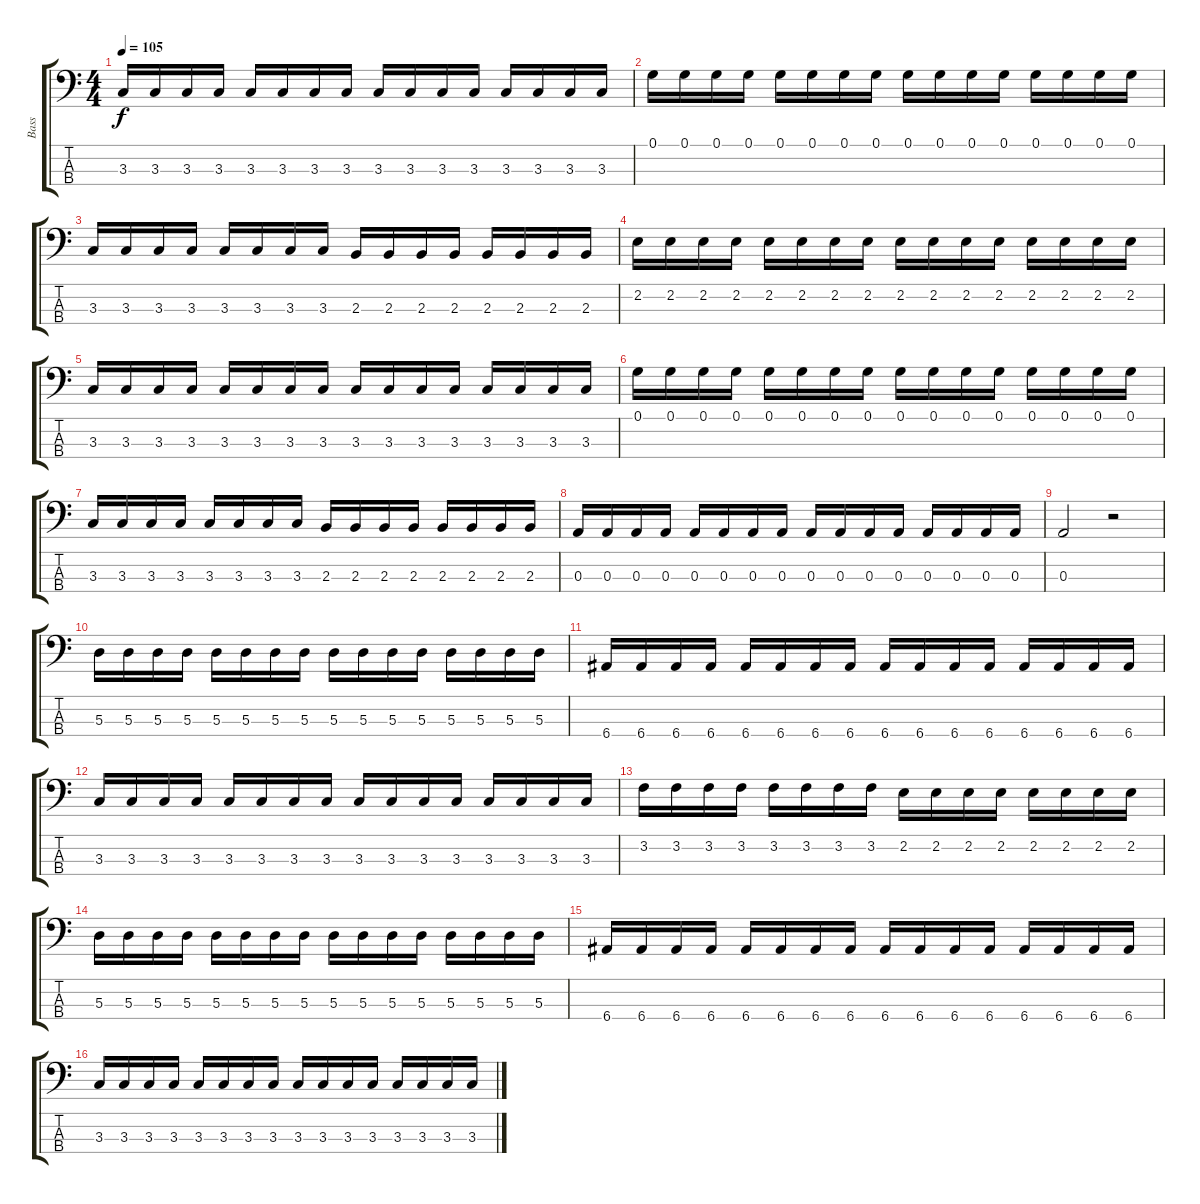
\track ("Bass" "Bass") {instrument electricbassfinger}
\staff {score tabs}
\tuning (G2 D2 A1 E1) {hide}
\ts (4 4)
\tempo 105
\clef f4
\ks c
3.3.16{dy f} 3.3.16 3.3.16 3.3.16 3.3.16 3.3.16 3.3.16 3.3.16 3.3.16 3.3.16 3.3.16 3.3.16 3.3.16 3.3.16 3.3.16 3.3.16 |
0.1.16 0.1.16 0.1.16 0.1.16 0.1.16 0.1.16 0.1.16 0.1.16 0.1.16 0.1.16 0.1.16 0.1.16 0.1.16 0.1.16 0.1.16 0.1.16 |
3.3.16 3.3.16 3.3.16 3.3.16 3.3.16 3.3.16 3.3.16 3.3.16 2.3.16 2.3.16 2.3.16 2.3.16 2.3.16 2.3.16 2.3.16 2.3.16 |
2.2.16 2.2.16 2.2.16 2.2.16 2.2.16 2.2.16 2.2.16 2.2.16 2.2.16 2.2.16 2.2.16 2.2.16 2.2.16 2.2.16 2.2.16 2.2.16 |
3.3.16 3.3.16 3.3.16 3.3.16 3.3.16 3.3.16 3.3.16 3.3.16 3.3.16 3.3.16 3.3.16 3.3.16 3.3.16 3.3.16 3.3.16 3.3.16 |
0.1.16 0.1.16 0.1.16 0.1.16 0.1.16 0.1.16 0.1.16 0.1.16 0.1.16 0.1.16 0.1.16 0.1.16 0.1.16 0.1.16 0.1.16 0.1.16 |
3.3.16 3.3.16 3.3.16 3.3.16 3.3.16 3.3.16 3.3.16 3.3.16 2.3.16 2.3.16 2.3.16 2.3.16 2.3.16 2.3.16 2.3.16 2.3.16 |
0.3.16 0.3.16 0.3.16 0.3.16 0.3.16 0.3.16 0.3.16 0.3.16 0.3.16 0.3.16 0.3.16 0.3.16 0.3.16 0.3.16 0.3.16 0.3.16 |
0.3.2 r.2 |
5.3.16 5.3.16 5.3.16 5.3.16 5.3.16 5.3.16 5.3.16 5.3.16 5.3.16 5.3.16 5.3.16 5.3.16 5.3.16 5.3.16 5.3.16 5.3.16 |
6.4.16 6.4.16 6.4.16 6.4.16 6.4.16 6.4.16 6.4.16 6.4.16 6.4.16 6.4.16 6.4.16 6.4.16 6.4.16 6.4.16 6.4.16 6.4.16 |
3.3.16 3.3.16 3.3.16 3.3.16 3.3.16 3.3.16 3.3.16 3.3.16 3.3.16 3.3.16 3.3.16 3.3.16 3.3.16 3.3.16 3.3.16 3.3.16 |
3.2.16 3.2.16 3.2.16 3.2.16 3.2.16 3.2.16 3.2.16 3.2.16 2.2.16 2.2.16 2.2.16 2.2.16 2.2.16 2.2.16 2.2.16 2.2.16 |
5.3.16 5.3.16 5.3.16 5.3.16 5.3.16 5.3.16 5.3.16 5.3.16 5.3.16 5.3.16 5.3.16 5.3.16 5.3.16 5.3.16 5.3.16 5.3.16 |
6.4.16 6.4.16 6.4.16 6.4.16 6.4.16 6.4.16 6.4.16 6.4.16 6.4.16 6.4.16 6.4.16 6.4.16 6.4.16 6.4.16 6.4.16 6.4.16 |
3.3.16 3.3.16 3.3.16 3.3.16 3.3.16 3.3.16 3.3.16 3.3.16 3.3.16 3.3.16 3.3.16 3.3.16 3.3.16 3.3.16 3.3.16 3.3.16
